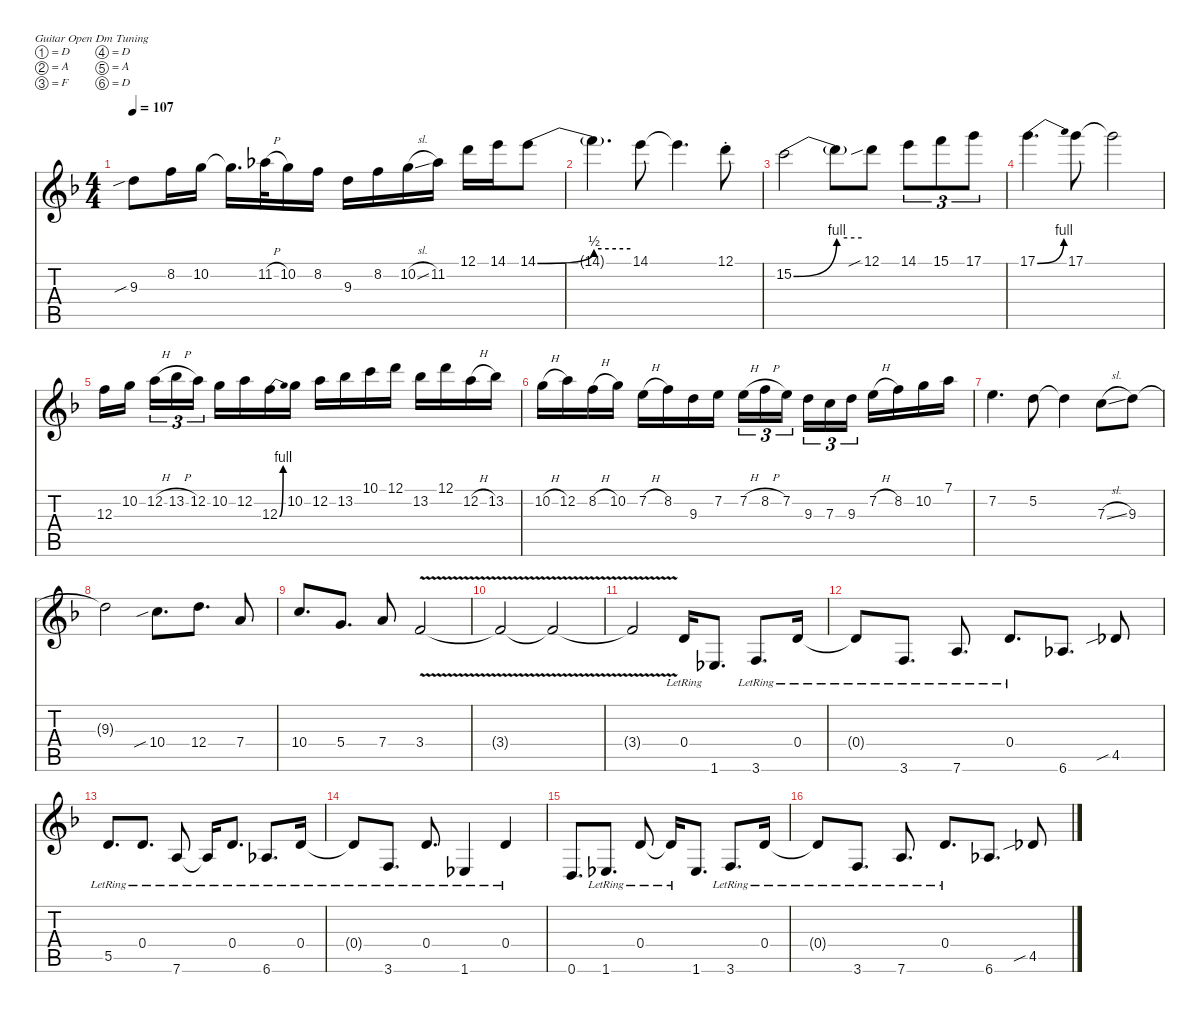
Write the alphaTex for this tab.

\hideDynamics
\bracketExtendMode nobrackets
\singleTrackTrackNamePolicy hidden
\multiTrackTrackNamePolicy hidden
\firstSystemTrackNameMode fullname
\firstSystemTrackNameOrientation horizontal
\otherSystemsTrackNameOrientation horizontal
\track ("Guitar 1" "E-Gt") {defaultSystemsLayout 16 instrument distortionguitar}
\staff {score tabs}
\tuning (D4 A3 F3 D3 A2 D2)
\ts (4 4)
\tempo 107
\clef g2
\ks dminor
9.3{sib acc forcenatural}.8{dy fff beam Down} 8.2{acc forcenatural}.16{beam Down} 10.2{acc forcenatural}.16{beam Down} 10.2{t acc forcenatural}.16{d beam Down} 11.2{h acc b}.32{beam Down} 10.2{acc forcenatural}.16{beam Down} 8.2{acc forcenatural}.16{beam Down} 9.3{acc forcenatural}.16{beam Down} 8.2{acc forcenatural}.16{beam Down} 10.2{sl acc forcenatural}.16{beam Down} 11.2{acc b}.16{beam Down} 12.1{acc forcenatural}.16{beam Down} 14.1{acc forcenatural}.16{beam Down} 14.1{be (bend 0 0 60 2) acc forcenatural}.8{beam Down} |
14.1{be (hold 0 2 60 2) t}.4{d dy f beam Down} 14.1{acc forcenatural}.8{dy fff beam Down} 14.1{t acc forcenatural}.4{d dy f beam Down} 12.1{st acc forcenatural}.8{dy fff beam Down} |
15.2{be (bend 0 0 60 4) acc forcenatural}.2{beam Down} 15.2{be (hold 0 4 60 4) t}.8{dy f beam Down} 12.1{sib acc forcenatural}.8{dy fff beam Down} 14.1{acc forcenatural}.8{tu (3 2) beam Down} 15.1{acc forcenatural}.8{tu (3 2) beam Down} 17.1{acc forcenatural}.8{tu (3 2) beam Down} |
17.1{be (bend 0 0 60 4) acc forcenatural}.4{d beam Down} 17.1{acc forcenatural}.8{beam Down} 17.1{t acc forcenatural}.2{dy f beam Down} |
12.3{acc forcenatural}.16{dy fff beam Down} 10.2{acc forcenatural}.16{beam Down} 12.2{h acc forcenatural}.16{tu (3 2) beam Down} 13.2{h acc b}.16{tu (3 2) beam Down} 12.2{acc forcenatural}.16{tu (3 2) beam Down} 10.2{acc forcenatural}.16{beam Down} 12.2{acc forcenatural}.16{beam Down} 12.3{be (bend 9.6 0 23.4 4) acc forcenatural}.16{beam Down} 10.2{acc forcenatural}.16{beam Down} 12.2{acc forcenatural}.16{beam Down} 13.2{acc b}.16{beam Down} 10.1{acc forcenatural}.16{beam Down} 12.1{acc forcenatural}.16{beam Down} 13.2{acc b}.16{beam Down} 12.1{acc forcenatural}.16{beam Down} 12.2{h acc forcenatural}.16{beam Down} 13.2{acc b}.16{beam Down} |
10.2{h acc forcenatural}.16{beam Down} 12.2{acc forcenatural}.16{beam Down} 8.2{h acc forcenatural}.16{beam Down} 10.2{acc forcenatural}.16{beam Down} 7.2{h acc forcenatural}.16{beam Down} 8.2{acc forcenatural}.16{beam Down} 9.3{acc forcenatural}.16{beam Down} 7.2{acc forcenatural}.16{beam Down} 7.2{h acc forcenatural}.16{tu (3 2) beam Down} 8.2{h acc forcenatural}.16{tu (3 2) beam Down} 7.2{acc forcenatural}.16{tu (3 2) beam Down} 9.3{acc forcenatural}.16{tu (3 2) beam Down} 7.3{acc forcenatural}.16{tu (3 2) beam Down} 9.3{acc forcenatural}.16{tu (3 2) beam Down} 7.2{h acc forcenatural}.16{beam Down} 8.2{acc forcenatural}.16{beam Down} 10.2{acc forcenatural}.16{beam Down} 7.1{acc forcenatural}.16{beam Down} |
7.2{acc forcenatural}.4{d beam Down} 5.2{acc forcenatural}.8{beam Down} 5.2{t acc forcenatural}.4{dy f beam Down} 7.3{sl acc forcenatural}.8{beam Down} 9.3{acc forcenatural}.8{dy fff beam Down} |
9.3{t acc forcenatural}.2{dy f beam Down} 10.4{sib acc forcenatural}.8{d dy fff beam Down} 12.4{acc forcenatural}.8{d beam Down} 7.4{acc forcenatural}.8{beam Up} |
10.4{acc forcenatural}.8{d beam Up} 5.4{acc forcenatural}.8{d beam Up} 7.4{acc forcenatural}.8{beam Up} 3.4{v acc forcenatural}.2{beam Up} |
3.4{v t acc forcenatural}.2{dy f beam Up} 3.4{v t acc forcenatural}.2{beam Up} |
3.4{v t acc forcenatural}.2{beam Up} 0.4{lr acc forcenatural}.16{beam Up} 1.6{acc b}.8{d beam Up} 3.6{lr acc forcenatural}.8{d beam Up} 0.4{lr acc forcenatural}.16{beam Up} |
0.4{lr t acc forcenatural}.8{beam Up} 3.6{lr acc forcenatural}.8{d beam Up} 7.6{lr acc forcenatural}.8{d beam Up} 0.4{lr acc forcenatural}.8{d beam Up} 6.6{acc b}.8{d beam Up} 4.5{sib acc b}.8{beam Up} |
5.5{lr acc forcenatural}.8{d beam Up} 0.4{lr acc forcenatural}.8{d beam Up} 7.6{lr acc forcenatural}.8{beam Up} 7.6{lr t acc forcenatural}.16{beam Up} 0.4{lr acc forcenatural}.8{d beam Up} 6.6{lr acc b}.8{d beam Up} 0.4{lr acc forcenatural}.16{beam Up} |
0.4{lr t acc forcenatural}.8{beam Up} 3.6{lr acc forcenatural}.8{d beam Up} 0.4{lr acc forcenatural}.8{d beam Up} 1.6{lr acc b}.4{beam Up} 0.4{lr acc forcenatural}.4{beam Up} |
0.6{acc forcenatural}.8{d beam Up} 1.6{lr acc b}.8{d beam Up} 0.4{lr acc forcenatural}.8{beam Up} 0.4{lr t acc forcenatural}.16{beam Up} 1.6{acc b}.8{d beam Up} 3.6{lr acc forcenatural}.8{d beam Up} 0.4{lr acc forcenatural}.16{beam Up} |
0.4{lr t acc forcenatural}.8{beam Up} 3.6{lr acc forcenatural}.8{d beam Up} 7.6{lr acc forcenatural}.8{d beam Up} 0.4{lr acc forcenatural}.8{d beam Up} 6.6{acc b}.8{d beam Up} 4.5{sib acc b}.8{beam Up}
